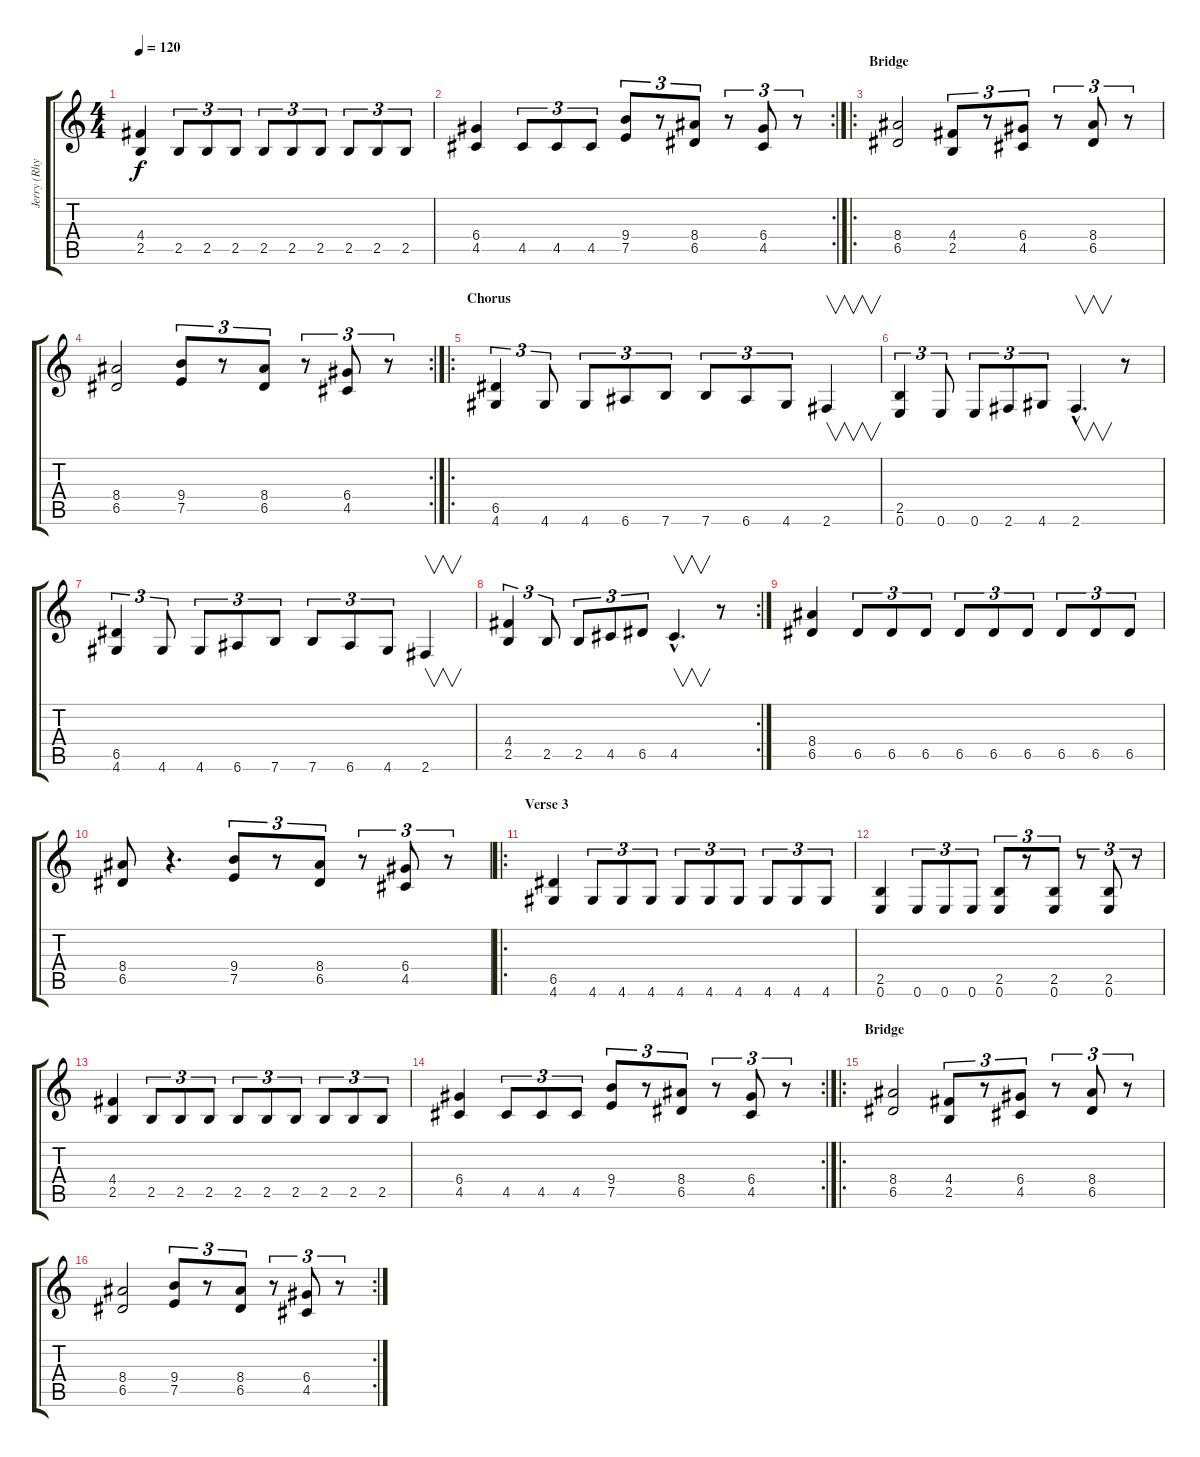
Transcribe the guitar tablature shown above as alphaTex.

\track ("Jerry (Rhythm)" "Jerry (Rhy") {instrument distortionguitar}
\staff {score tabs}
\tuning (E4 B3 G3 D3 A2 E2) {hide}
\ts (4 4)
\tempo 120
\clef g2
\ks c
(4.4 2.5).4{dy f} 2.5.8{tu (3 2)} 2.5.8{tu (3 2)} 2.5.8{tu (3 2)} 2.5.8{tu (3 2)} 2.5.8{tu (3 2)} 2.5.8{tu (3 2)} 2.5.8{tu (3 2)} 2.5.8{tu (3 2)} 2.5.8{tu (3 2)} |
\rc 2
(6.4 4.5).4 4.5.8{tu (3 2)} 4.5.8{tu (3 2)} 4.5.8{tu (3 2)} (9.4 7.5).8{tu (3 2)} r.8{tu (3 2)} (8.4 6.5).8{tu (3 2)} r.8{tu (3 2)} (6.4 4.5).8{tu (3 2)} r.8{tu (3 2)} |
\ro
\section ("" "Bridge")
(8.4 6.5).2 (4.4 2.5).8{tu (3 2)} r.8{tu (3 2)} (6.4 4.5).8{tu (3 2)} r.8{tu (3 2)} (8.4 6.5).8{tu (3 2)} r.8{tu (3 2)} |
\rc 2
(8.4 6.5).2 (9.4 7.5).8{tu (3 2)} r.8{tu (3 2)} (8.4 6.5).8{tu (3 2)} r.8{tu (3 2)} (6.4 4.5).8{tu (3 2)} r.8{tu (3 2)} |
\ro
\section ("" "Chorus")
(6.5 4.6).4{tu (3 2)} 4.6.8{tu (3 2)} 4.6.8{tu (3 2)} 6.6.8{tu (3 2)} 7.6.8{tu (3 2)} 7.6.8{tu (3 2)} 6.6.8{tu (3 2)} 4.6.8{tu (3 2)} 2.6.4{v} |
(2.5 0.6).4{tu (3 2)} 0.6.8{tu (3 2)} 0.6.8{tu (3 2)} 2.6.8{tu (3 2)} 4.6.8{tu (3 2)} 2.6{hac}.4{v d} r.8 |
(6.5 4.6).4{tu (3 2)} 4.6.8{tu (3 2)} 4.6.8{tu (3 2)} 6.6.8{tu (3 2)} 7.6.8{tu (3 2)} 7.6.8{tu (3 2)} 6.6.8{tu (3 2)} 4.6.8{tu (3 2)} 2.6.4{v} |
\rc 2
(4.4 2.5).4{tu (3 2)} 2.5.8{tu (3 2)} 2.5.8{tu (3 2)} 4.5.8{tu (3 2)} 6.5.8{tu (3 2)} 4.5{hac}.4{v d} r.8 |
(8.4 6.5).4 6.5.8{tu (3 2)} 6.5.8{tu (3 2)} 6.5.8{tu (3 2)} 6.5.8{tu (3 2)} 6.5.8{tu (3 2)} 6.5.8{tu (3 2)} 6.5.8{tu (3 2)} 6.5.8{tu (3 2)} 6.5.8{tu (3 2)} |
(8.4 6.5).8 r.4{d} (9.4 7.5).8{tu (3 2)} r.8{tu (3 2)} (8.4 6.5).8{tu (3 2)} r.8{tu (3 2)} (6.4 4.5).8{tu (3 2)} r.8{tu (3 2)} |
\ro
\section ("" "Verse 3")
(6.5 4.6).4 4.6.8{tu (3 2)} 4.6.8{tu (3 2)} 4.6.8{tu (3 2)} 4.6.8{tu (3 2)} 4.6.8{tu (3 2)} 4.6.8{tu (3 2)} 4.6.8{tu (3 2)} 4.6.8{tu (3 2)} 4.6.8{tu (3 2)} |
(2.5 0.6).4 0.6.8{tu (3 2)} 0.6.8{tu (3 2)} 0.6.8{tu (3 2)} (2.5 0.6).8{tu (3 2)} r.8{tu (3 2)} (2.5 0.6).8{tu (3 2)} r.8{tu (3 2)} (2.5 0.6).8{tu (3 2)} r.8{tu (3 2)} |
(4.4 2.5).4 2.5.8{tu (3 2)} 2.5.8{tu (3 2)} 2.5.8{tu (3 2)} 2.5.8{tu (3 2)} 2.5.8{tu (3 2)} 2.5.8{tu (3 2)} 2.5.8{tu (3 2)} 2.5.8{tu (3 2)} 2.5.8{tu (3 2)} |
\rc 2
(6.4 4.5).4 4.5.8{tu (3 2)} 4.5.8{tu (3 2)} 4.5.8{tu (3 2)} (9.4 7.5).8{tu (3 2)} r.8{tu (3 2)} (8.4 6.5).8{tu (3 2)} r.8{tu (3 2)} (6.4 4.5).8{tu (3 2)} r.8{tu (3 2)} |
\ro
\section ("" "Bridge")
(8.4 6.5).2 (4.4 2.5).8{tu (3 2)} r.8{tu (3 2)} (6.4 4.5).8{tu (3 2)} r.8{tu (3 2)} (8.4 6.5).8{tu (3 2)} r.8{tu (3 2)} |
\rc 2
(8.4 6.5).2 (9.4 7.5).8{tu (3 2)} r.8{tu (3 2)} (8.4 6.5).8{tu (3 2)} r.8{tu (3 2)} (6.4 4.5).8{tu (3 2)} r.8{tu (3 2)}
